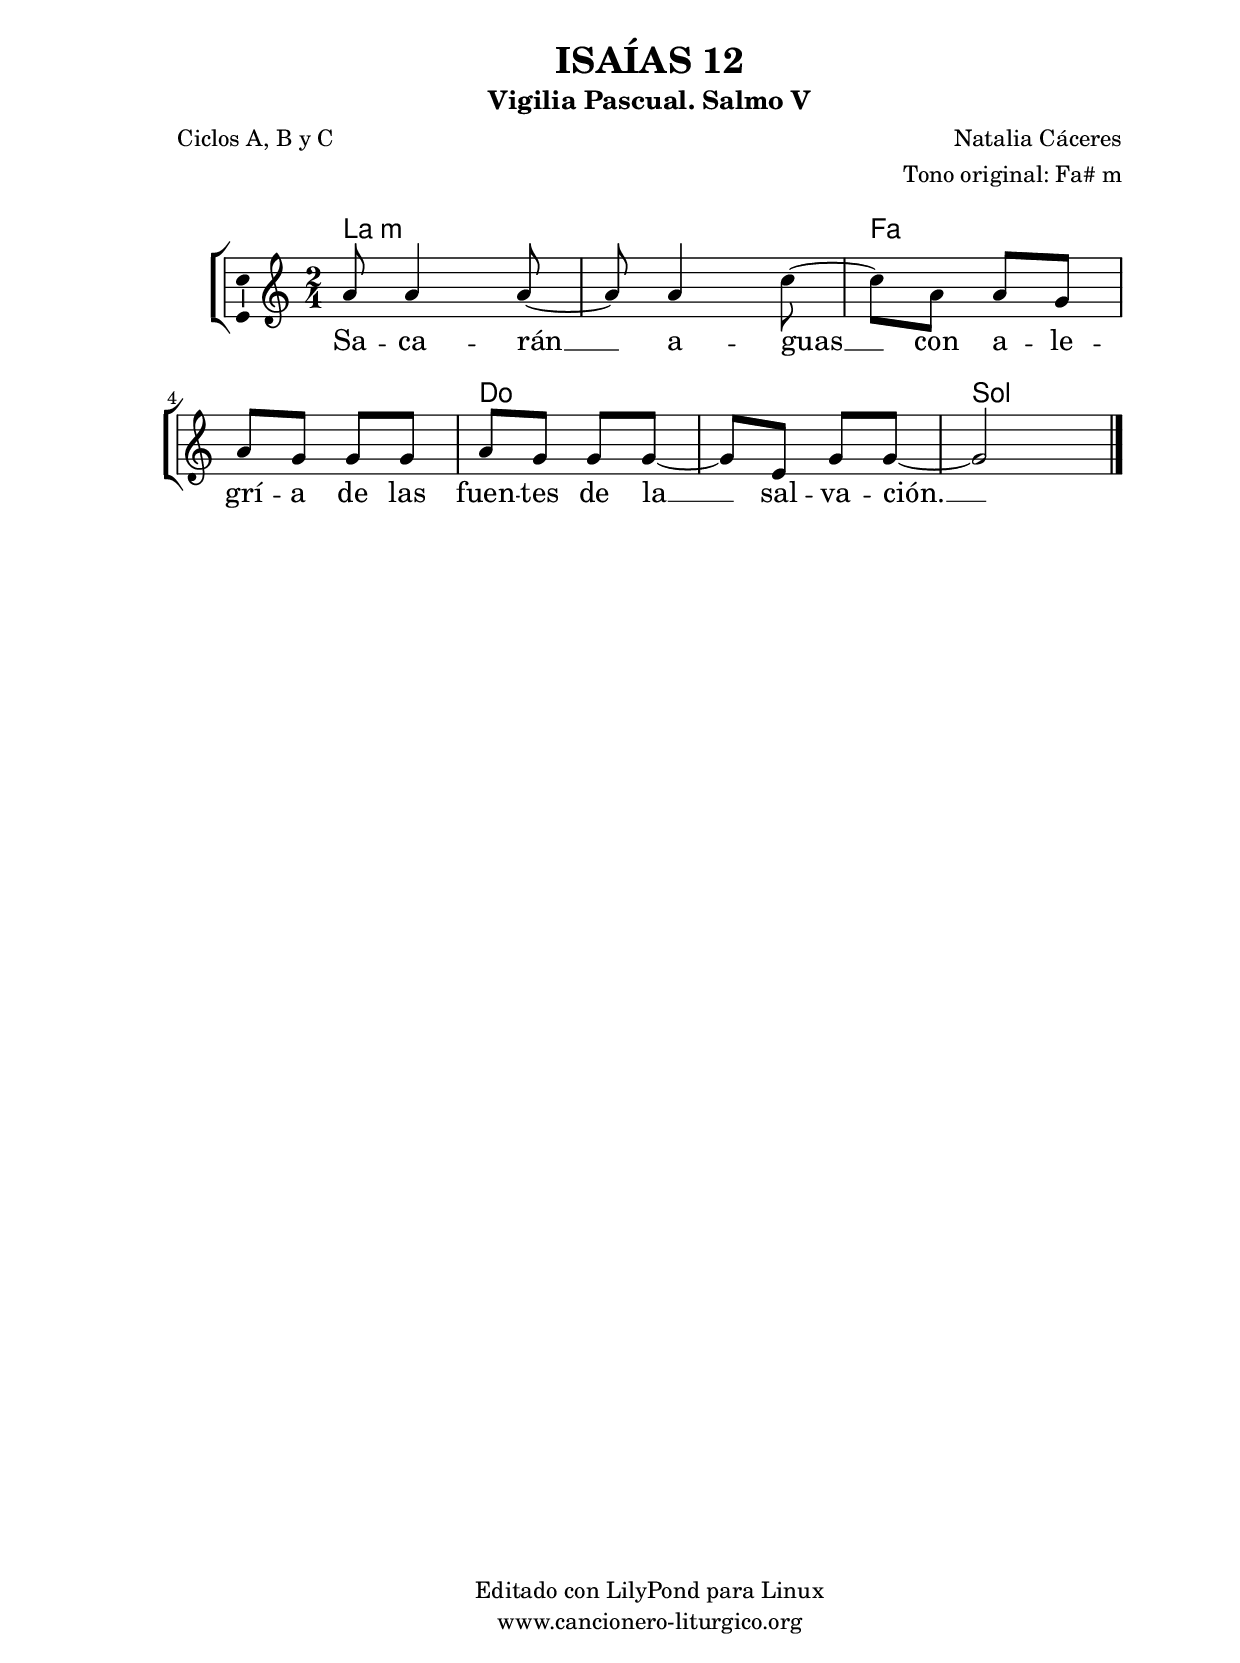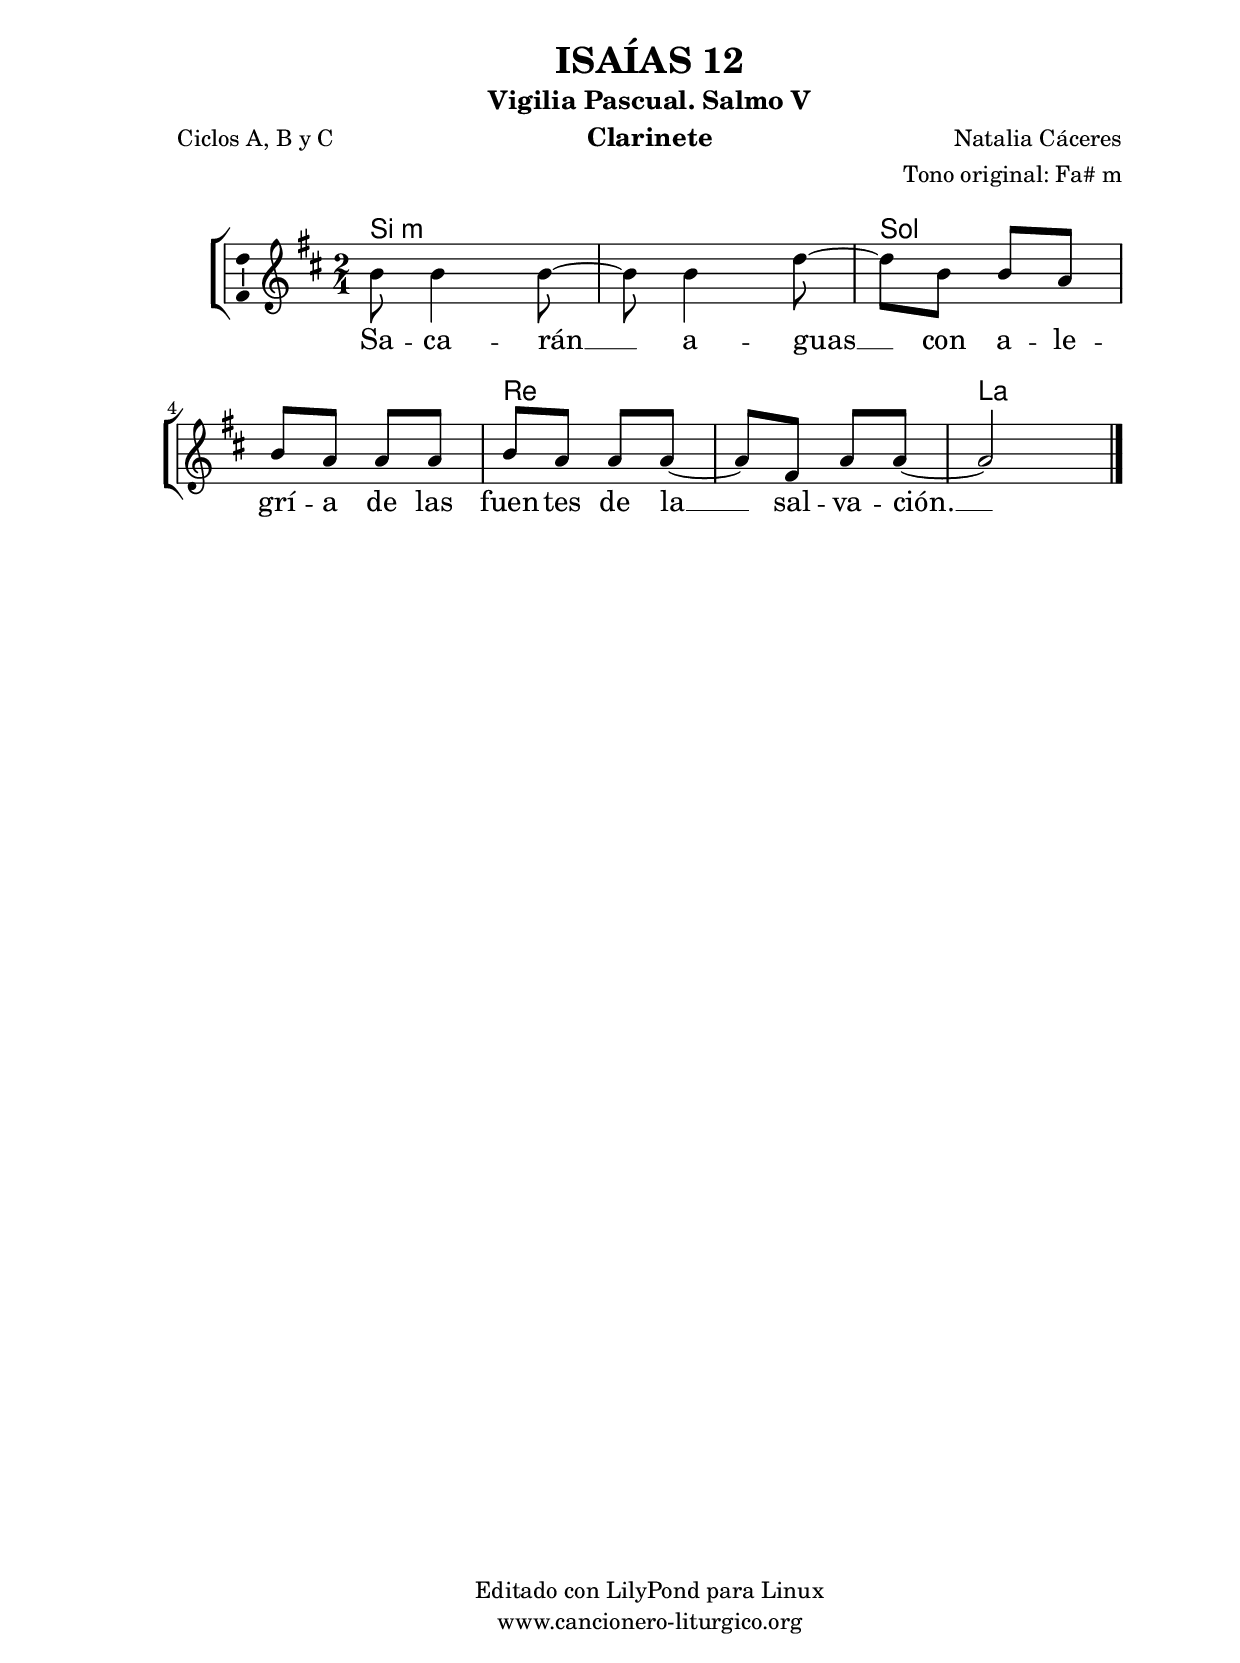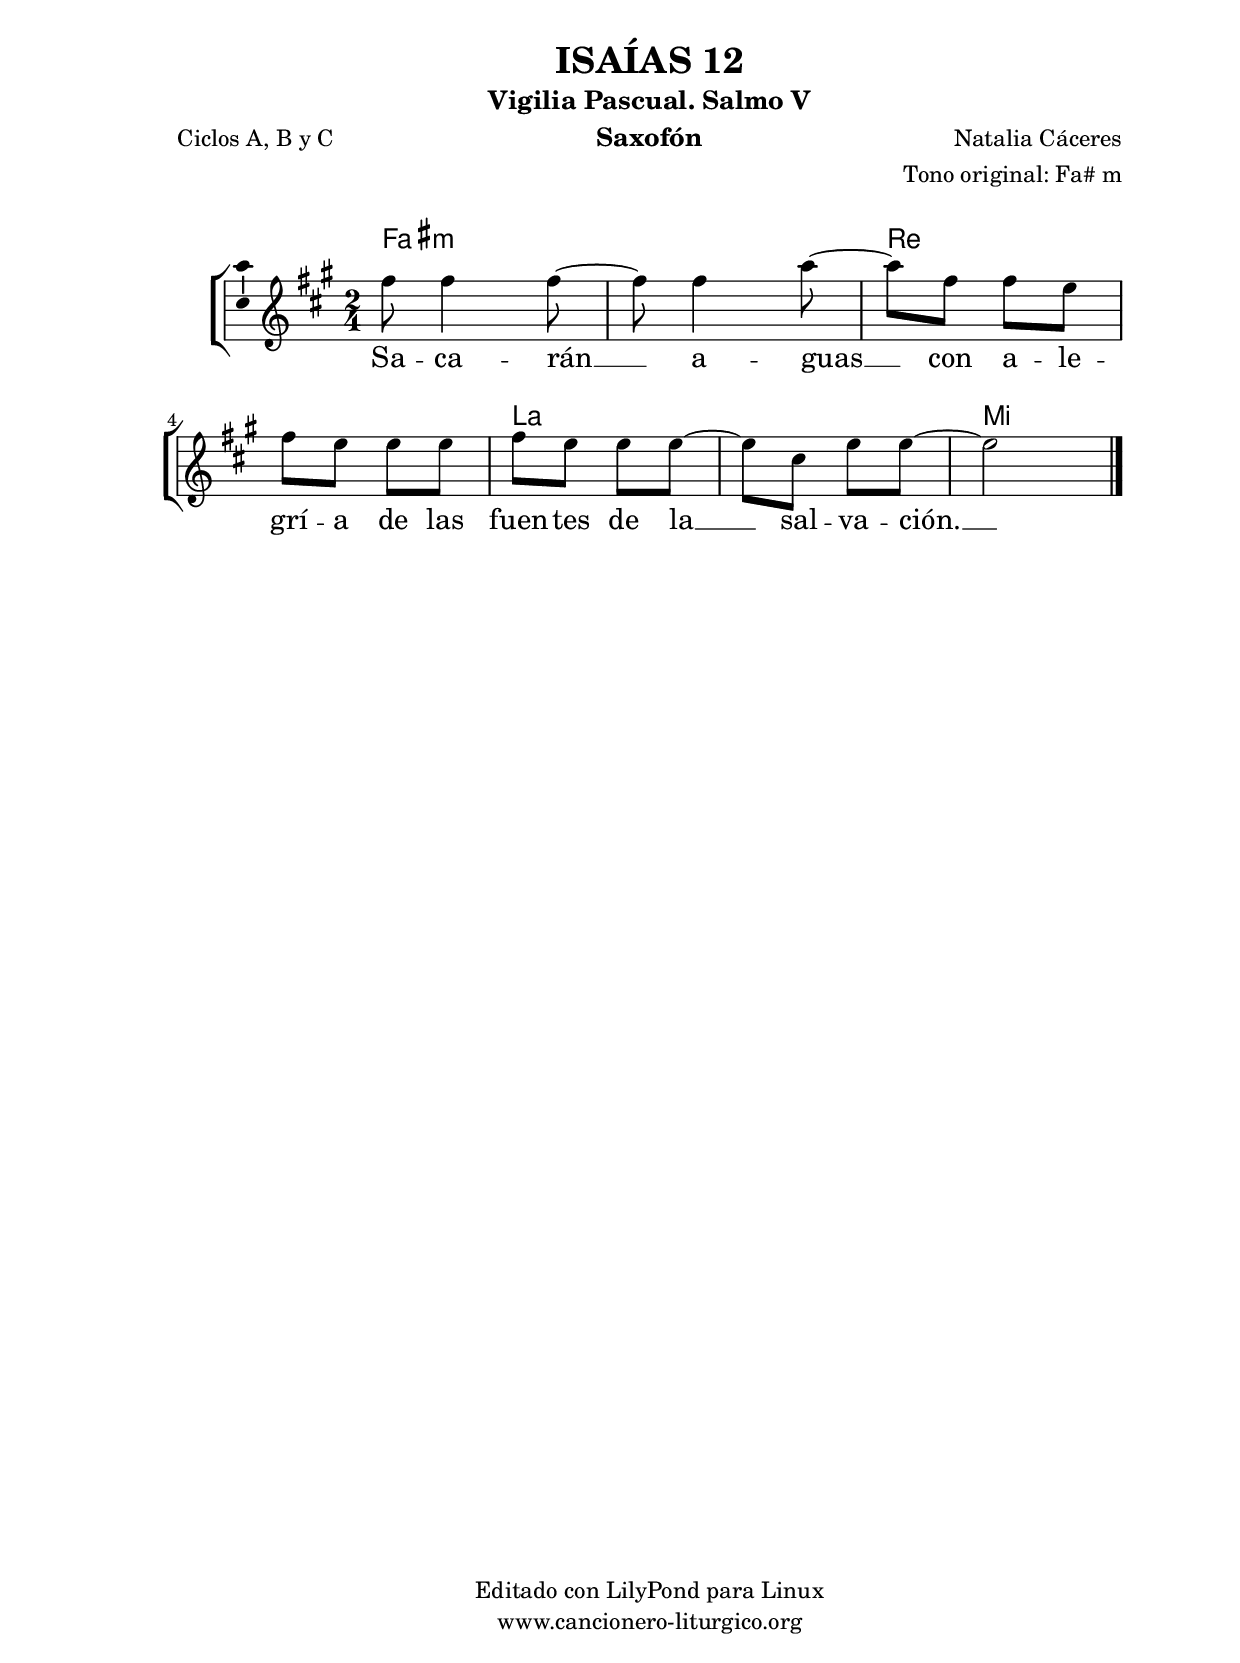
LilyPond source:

%
%para convertir .midi en .wav:
%timidity filename.midi -Ow -o finename.wav
%
%
%Para convertir de .wav a .mp3:
%lame -h -m j filename.wav
%
%
%para escuchar el midi:
%timidity nombrefichero.midi
%


%versión de lilypond para la que se ha escrito esta partitura:
\version "2.16.0"

	%Tamaño papel
	#(set-default-paper-size "a4")
	%Tamaño partitura
	#(set-global-staff-size 20)
	%No responde al pulsar sobre una nota
	#(ly:set-option 'point-and-click #f)

%parámetros del encabezamiento:
\header {
	title = "ISAÍAS 12"
	subtitle = "Vigilia Pascual. Salmo V"
	composer = "Natalia Cáceres"
	poet = "Ciclos A, B y C"
	meter = ""
	arranger = "Tono original: Fa# m"
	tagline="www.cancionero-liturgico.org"
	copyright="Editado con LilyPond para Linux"
	tiempo = "Pascua"
	usos = "Salmo"
	letra = "Sacarán aguas con alegría de las fuentes de la salvación."
	}

%parámetros asociados al papel:
\paper  {
	oddHeaderMarkup = \markup {\fill-line { \on-the-fly #not-first-page \fromproperty #'header:title \on-the-fly #not-first-page \fromproperty #'header:composer }}
	evenHeaderMarkup = \markup {\fill-line { \fromproperty #'header:composer \fromproperty #'header:title }}
	#(set-paper-size "a4")
	print-page-number = ##f
	first-page-number = 1
	print-first-page-number = ##f
%	head-separation = 3.0 \cm
	top-margin = 2.0 \cm
	bottom-margin = 0.5\cm
%%%	bottom-margin = -1.0\cm
	left-margin = 3.0 \cm
	line-width = 16.0 \cm 
	indent = 8\mm
	interscoreline = 2.\mm
	between-system-space = 15\mm
%	para que las partituras no llenen la hoja:
	ragged-bottom = ##t
%	idem para la última hoja:
	ragged-last-bottom = ##f
%	para que las partituras llenen el ancho del papel:
	ragged-last = ##f
	after-title-space = 2.5 \cm
%page-count=1
system-count=2

	%Flexible Vertical Spacing
%	markup-markup-spacing =
%	#'((basic-distance . 15) (minimum-distance . 15) (padding . 3))
	markup-system-spacing =
	#'((basic-distance . 15) (minimum-distance . 15) (padding . 3))
	system-system-spacing =
	#'((basic-distance . 15) (minimum-distance . 15) (padding . 3))
	score-system-spacing =
	#'((basic-distance . 15) (minimum-distance . 15) (padding . 5))
%	top-system-spacing = % header
%	#'((basic-distance . 8) (minimum-distance . 0) (padding . 3))
%	top-markup-spacing =
%	#'((basic-distance . 20) (minimum-distance . 20) (padding . 3))
	last-bottom-spacing = % footer
	#'((basic-distance . 5) (minimum-distance . 5) (padding . 3))
%	score-markup-spacing =
%	#'((basic-distance . 16) (minimum-distance . 13) (padding . 3))

	}


%parámetros que afectan a toda la partitura:
global =  {
	%clave de sol (G):
	\clef G
	%armadura:
	\transpose fis a
	\key fis \minor
	\tempo 4=112
	\set Score.tempoHideNote = ##t
	}


acordes = {
	\italianChords
	\chordmode {
	\transpose fis a
{

fis2:m s d s a s e

	}
	}
}

melodia = 
	\transpose fis a
{
	\relative c'{

\time 2/4
fis8 fis4 fis8~
fis8 fis4 a8~
a8 fis fis e
fis8 e e e
fis8 e e e8~
e8 cis e e8~
e2

	\bar "|."
	}
	}


texto = \lyricmode {
Sa -- ca -- rán __ a -- guas __ con a -- le -- grí -- a
de las fuen -- tes de la __ sal -- va -- ción. __
	}


acordesStaff = \context ChordNames = acordesStaff <<
	\set chordChanges = ##t
	\acordes
	>>


vozStaff = \context Voice = vozStaff
\with {\consists "Ambitus_engraver"}
<<
%	\set Staff.instrumentName = ""
%	\set Staff.shortInstrumentName = ""
%	\set Staff.midiInstrument = #"clarinet"
%	\set Staff.midiInstrument = #"cello"
%	\set Staff.midiInstrument = #"flute"
	\set Staff.midiInstrument = #"electric guitar (jazz)"
%	\set Staff.midiInstrument = #"english horn"
%	\set Staff.midiInstrument = #"violin"
%	\set Staff.midiInstrument = #"glockenspiel"
	\set Staff.midiMinimumVolume = #0.7
	\set Staff.midiMaximumVolume = #0.9
	\global
	\melodia
	>>


textoStaff = \context Lyrics = textoStaff <<
	\lyricsto vozStaff \texto
	>>

\book {
	\score {
		\context ChoirStaff {
			\override StaffGroup.SystemStartBracket #'collapse-height = #1
			\override Score.SystemStartBar #'collapse-height = #1
			<<
			\acordesStaff
			\vozStaff
			\textoStaff
			>>
			}
		\layout {
	    		\context {
				\Lyrics
				\override LyricText #'font-size = #2
				}
	   		 \context {
				\Score
				%fontSize = #3
				\override StaffSymbol #'staff-space = #(magstep +3)
				%\override Beam #'thickness = #0.55
				%\override SpacingSpanner #'spacing-increment = #1.0
				%\override Slur #'height-limit = #1.5
				}
			}
		}
	\score {
		\unfoldRepeats
		\context ChoirStaff {
			<<
			\acordesStaff
			\vozStaff
			>>
			}
		\midi {
	  		\context {
	  			\Score
				tempoWholesPerMinute = #(ly:make-moment 70 4)
				}
			}
		}
	}

%Partitura para clarinete
#(define output-suffix "C")
\book {
	\header{
		instrument = "Clarinete"
		}
	\score {
		\context ChoirStaff {
			\override StaffGroup.SystemStartBracket #'collapse-height = #1
			\override Score.SystemStartBar #'collapse-height = #1
\transpose c d
			<<
			\acordesStaff
			\vozStaff
			\textoStaff
			>>
			}
		\layout {
	    		\context {
				\Lyrics
				\override LyricText #'font-size = #2
				}
	   		 \context {
				\Score
				%fontSize = #3
				\override StaffSymbol #'staff-space = #(magstep +3)
				%\override Beam #'thickness = #0.55
				%\override SpacingSpanner #'spacing-increment = #1.0
				%\override Slur #'height-limit = #1.5
				}
			}
		}
	}

%Partitura para saxofón
#(define output-suffix "S")
\book {
	\header{
		instrument = "Saxofón"
		}
	\score {
		\context ChoirStaff {
			\override StaffGroup.SystemStartBracket #'collapse-height = #1
			\override Score.SystemStartBar #'collapse-height = #1
\transpose c a
			<<
			\acordesStaff
			\vozStaff
			\textoStaff
			>>
			}
		\layout {
	    		\context {
				\Lyrics
				\override LyricText #'font-size = #2
				}
	   		 \context {
				\Score
				%fontSize = #3
				\override StaffSymbol #'staff-space = #(magstep +3)
				%\override Beam #'thickness = #0.55
				%\override SpacingSpanner #'spacing-increment = #1.0
				%\override Slur #'height-limit = #1.5
				}
			}
		}
	}

